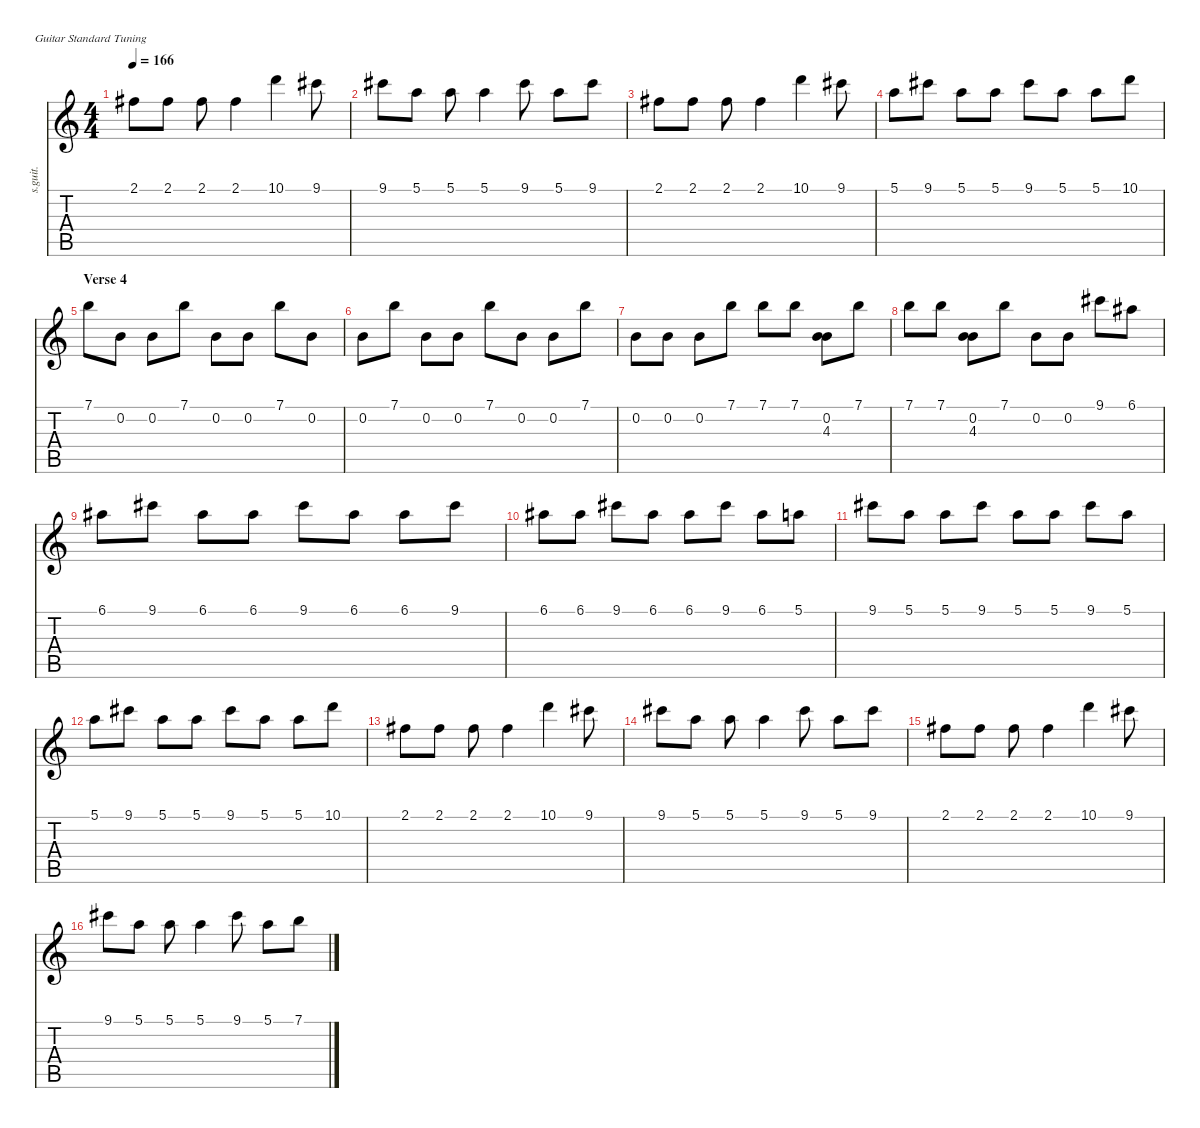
\defaultSystemsLayout 4
\hideDynamics
\bracketExtendMode nobrackets
\track ("Jonny Greenwood" "s.guit.") {instrument electricguitarjazz}
\staff {score tabs}
\tuning (E4 B3 G3 D3 A2 E2)
\ts (4 4)
\tempo 166
\clef g2
\ks c
2.1{acc #}.8{lyrics (0 "") lyrics (1 "") lyrics (2 "") lyrics (3 "") lyrics (4 "") dy f} 2.1{acc #}.8{lyrics (0 "") lyrics (1 "") lyrics (2 "") lyrics (3 "") lyrics (4 "")} 2.1{acc #}.8{lyrics (0 "") lyrics (1 "") lyrics (2 "") lyrics (3 "") lyrics (4 "")} 2.1{acc #}.4{lyrics (0 "") lyrics (1 "") lyrics (2 "") lyrics (3 "") lyrics (4 "")} 10.1.4{lyrics (0 "") lyrics (1 "") lyrics (2 "") lyrics (3 "") lyrics (4 "")} 9.1{acc #}.8{lyrics (0 "") lyrics (1 "") lyrics (2 "") lyrics (3 "") lyrics (4 "")} |
9.1{acc #}.8{lyrics (0 "") lyrics (1 "") lyrics (2 "") lyrics (3 "") lyrics (4 "")} 5.1.8{lyrics (0 "") lyrics (1 "") lyrics (2 "") lyrics (3 "") lyrics (4 "")} 5.1.8{lyrics (0 "") lyrics (1 "") lyrics (2 "") lyrics (3 "") lyrics (4 "")} 5.1.4{lyrics (0 "") lyrics (1 "") lyrics (2 "") lyrics (3 "") lyrics (4 "")} 9.1{acc #}.8{lyrics (0 "") lyrics (1 "") lyrics (2 "") lyrics (3 "") lyrics (4 "")} 5.1.8{lyrics (0 "") lyrics (1 "") lyrics (2 "") lyrics (3 "") lyrics (4 "")} 9.1{acc #}.8{lyrics (0 "") lyrics (1 "") lyrics (2 "") lyrics (3 "") lyrics (4 "")} |
2.1{acc #}.8{lyrics (0 "") lyrics (1 "") lyrics (2 "") lyrics (3 "") lyrics (4 "")} 2.1{acc #}.8{lyrics (0 "") lyrics (1 "") lyrics (2 "") lyrics (3 "") lyrics (4 "")} 2.1{acc #}.8{lyrics (0 "") lyrics (1 "") lyrics (2 "") lyrics (3 "") lyrics (4 "")} 2.1{acc #}.4{lyrics (0 "") lyrics (1 "") lyrics (2 "") lyrics (3 "") lyrics (4 "")} 10.1.4{lyrics (0 "") lyrics (1 "") lyrics (2 "") lyrics (3 "") lyrics (4 "")} 9.1{acc #}.8{lyrics (0 "") lyrics (1 "") lyrics (2 "") lyrics (3 "") lyrics (4 "")} |
5.1.8{lyrics (0 "") lyrics (1 "") lyrics (2 "") lyrics (3 "") lyrics (4 "")} 9.1{acc #}.8{lyrics (0 "") lyrics (1 "") lyrics (2 "") lyrics (3 "") lyrics (4 "")} 5.1.8{lyrics (0 "") lyrics (1 "") lyrics (2 "") lyrics (3 "") lyrics (4 "")} 5.1.8{lyrics (0 "") lyrics (1 "") lyrics (2 "") lyrics (3 "") lyrics (4 "")} 9.1{acc #}.8{lyrics (0 "") lyrics (1 "") lyrics (2 "") lyrics (3 "") lyrics (4 "")} 5.1.8{lyrics (0 "") lyrics (1 "") lyrics (2 "") lyrics (3 "") lyrics (4 "")} 5.1.8{lyrics (0 "") lyrics (1 "") lyrics (2 "") lyrics (3 "") lyrics (4 "")} 10.1.8{lyrics (0 "") lyrics (1 "") lyrics (2 "") lyrics (3 "") lyrics (4 "")} |
\section ("" "Verse 4")
7.1.8{lyrics (0 "") lyrics (1 "") lyrics (2 "") lyrics (3 "") lyrics (4 "")} 0.2.8{lyrics (0 "") lyrics (1 "") lyrics (2 "") lyrics (3 "") lyrics (4 "")} 0.2.8{lyrics (0 "") lyrics (1 "") lyrics (2 "") lyrics (3 "") lyrics (4 "")} 7.1.8{lyrics (0 "") lyrics (1 "") lyrics (2 "") lyrics (3 "") lyrics (4 "")} 0.2.8{lyrics (0 "") lyrics (1 "") lyrics (2 "") lyrics (3 "") lyrics (4 "")} 0.2.8{lyrics (0 "") lyrics (1 "") lyrics (2 "") lyrics (3 "") lyrics (4 "")} 7.1.8{lyrics (0 "") lyrics (1 "") lyrics (2 "") lyrics (3 "") lyrics (4 "")} 0.2.8{lyrics (0 "") lyrics (1 "") lyrics (2 "") lyrics (3 "") lyrics (4 "")} |
0.2.8{lyrics (0 "") lyrics (1 "") lyrics (2 "") lyrics (3 "") lyrics (4 "")} 7.1.8{lyrics (0 "") lyrics (1 "") lyrics (2 "") lyrics (3 "") lyrics (4 "")} 0.2.8{lyrics (0 "") lyrics (1 "") lyrics (2 "") lyrics (3 "") lyrics (4 "")} 0.2.8{lyrics (0 "") lyrics (1 "") lyrics (2 "") lyrics (3 "") lyrics (4 "")} 7.1.8{lyrics (0 "") lyrics (1 "") lyrics (2 "") lyrics (3 "") lyrics (4 "")} 0.2.8{lyrics (0 "") lyrics (1 "") lyrics (2 "") lyrics (3 "") lyrics (4 "")} 0.2.8{lyrics (0 "") lyrics (1 "") lyrics (2 "") lyrics (3 "") lyrics (4 "")} 7.1.8{lyrics (0 "") lyrics (1 "") lyrics (2 "") lyrics (3 "") lyrics (4 "")} |
0.2.8{lyrics (0 "") lyrics (1 "") lyrics (2 "") lyrics (3 "") lyrics (4 "")} 0.2.8{lyrics (0 "") lyrics (1 "") lyrics (2 "") lyrics (3 "") lyrics (4 "")} 0.2.8{lyrics (0 "") lyrics (1 "") lyrics (2 "") lyrics (3 "") lyrics (4 "")} 7.1.8{lyrics (0 "") lyrics (1 "") lyrics (2 "") lyrics (3 "") lyrics (4 "")} 7.1.8{lyrics (0 "") lyrics (1 "") lyrics (2 "") lyrics (3 "") lyrics (4 "")} 7.1.8{lyrics (0 "") lyrics (1 "") lyrics (2 "") lyrics (3 "") lyrics (4 "")} (0.2 4.3).8{lyrics (0 "") lyrics (1 "") lyrics (2 "") lyrics (3 "") lyrics (4 "")} 7.1.8{lyrics (0 "") lyrics (1 "") lyrics (2 "") lyrics (3 "") lyrics (4 "")} |
7.1.8{lyrics (0 "") lyrics (1 "") lyrics (2 "") lyrics (3 "") lyrics (4 "")} 7.1.8{lyrics (0 "") lyrics (1 "") lyrics (2 "") lyrics (3 "") lyrics (4 "")} (0.2 4.3).8{lyrics (0 "") lyrics (1 "") lyrics (2 "") lyrics (3 "") lyrics (4 "")} 7.1.8{lyrics (0 "") lyrics (1 "") lyrics (2 "") lyrics (3 "") lyrics (4 "")} 0.2.8{lyrics (0 "") lyrics (1 "") lyrics (2 "") lyrics (3 "") lyrics (4 "")} 0.2.8{lyrics (0 "") lyrics (1 "") lyrics (2 "") lyrics (3 "") lyrics (4 "")} 9.1{acc #}.8{lyrics (0 "") lyrics (1 "") lyrics (2 "") lyrics (3 "") lyrics (4 "")} 6.1{acc #}.8{lyrics (0 "") lyrics (1 "") lyrics (2 "") lyrics (3 "") lyrics (4 "")} |
6.1{acc #}.8{lyrics (0 "") lyrics (1 "") lyrics (2 "") lyrics (3 "") lyrics (4 "")} 9.1{acc #}.8{lyrics (0 "") lyrics (1 "") lyrics (2 "") lyrics (3 "") lyrics (4 "")} 6.1{acc #}.8{lyrics (0 "") lyrics (1 "") lyrics (2 "") lyrics (3 "") lyrics (4 "")} 6.1{acc #}.8{lyrics (0 "") lyrics (1 "") lyrics (2 "") lyrics (3 "") lyrics (4 "")} 9.1{acc #}.8{lyrics (0 "") lyrics (1 "") lyrics (2 "") lyrics (3 "") lyrics (4 "")} 6.1{acc #}.8{lyrics (0 "") lyrics (1 "") lyrics (2 "") lyrics (3 "") lyrics (4 "")} 6.1{acc #}.8{lyrics (0 "") lyrics (1 "") lyrics (2 "") lyrics (3 "") lyrics (4 "")} 9.1{acc #}.8{lyrics (0 "") lyrics (1 "") lyrics (2 "") lyrics (3 "") lyrics (4 "")} |
6.1{acc #}.8{lyrics (0 "") lyrics (1 "") lyrics (2 "") lyrics (3 "") lyrics (4 "")} 6.1{acc #}.8{lyrics (0 "") lyrics (1 "") lyrics (2 "") lyrics (3 "") lyrics (4 "")} 9.1{acc #}.8{lyrics (0 "") lyrics (1 "") lyrics (2 "") lyrics (3 "") lyrics (4 "")} 6.1{acc #}.8{lyrics (0 "") lyrics (1 "") lyrics (2 "") lyrics (3 "") lyrics (4 "")} 6.1{acc #}.8{lyrics (0 "") lyrics (1 "") lyrics (2 "") lyrics (3 "") lyrics (4 "")} 9.1{acc #}.8{lyrics (0 "") lyrics (1 "") lyrics (2 "") lyrics (3 "") lyrics (4 "")} 6.1{acc #}.8{lyrics (0 "") lyrics (1 "") lyrics (2 "") lyrics (3 "") lyrics (4 "")} 5.1.8{lyrics (0 "") lyrics (1 "") lyrics (2 "") lyrics (3 "") lyrics (4 "")} |
9.1{acc #}.8{lyrics (0 "") lyrics (1 "") lyrics (2 "") lyrics (3 "") lyrics (4 "")} 5.1.8{lyrics (0 "") lyrics (1 "") lyrics (2 "") lyrics (3 "") lyrics (4 "")} 5.1.8{lyrics (0 "") lyrics (1 "") lyrics (2 "") lyrics (3 "") lyrics (4 "")} 9.1{acc #}.8{lyrics (0 "") lyrics (1 "") lyrics (2 "") lyrics (3 "") lyrics (4 "")} 5.1.8{lyrics (0 "") lyrics (1 "") lyrics (2 "") lyrics (3 "") lyrics (4 "")} 5.1.8{lyrics (0 "") lyrics (1 "") lyrics (2 "") lyrics (3 "") lyrics (4 "")} 9.1{acc #}.8{lyrics (0 "") lyrics (1 "") lyrics (2 "") lyrics (3 "") lyrics (4 "")} 5.1.8{lyrics (0 "") lyrics (1 "") lyrics (2 "") lyrics (3 "") lyrics (4 "")} |
5.1.8{lyrics (0 "") lyrics (1 "") lyrics (2 "") lyrics (3 "") lyrics (4 "")} 9.1{acc #}.8{lyrics (0 "") lyrics (1 "") lyrics (2 "") lyrics (3 "") lyrics (4 "")} 5.1.8{lyrics (0 "") lyrics (1 "") lyrics (2 "") lyrics (3 "") lyrics (4 "")} 5.1.8{lyrics (0 "") lyrics (1 "") lyrics (2 "") lyrics (3 "") lyrics (4 "")} 9.1{acc #}.8{lyrics (0 "") lyrics (1 "") lyrics (2 "") lyrics (3 "") lyrics (4 "")} 5.1.8{lyrics (0 "") lyrics (1 "") lyrics (2 "") lyrics (3 "") lyrics (4 "")} 5.1.8{lyrics (0 "") lyrics (1 "") lyrics (2 "") lyrics (3 "") lyrics (4 "")} 10.1.8{lyrics (0 "") lyrics (1 "") lyrics (2 "") lyrics (3 "") lyrics (4 "")} |
2.1{acc #}.8{lyrics (0 "") lyrics (1 "") lyrics (2 "") lyrics (3 "") lyrics (4 "")} 2.1{acc #}.8{lyrics (0 "") lyrics (1 "") lyrics (2 "") lyrics (3 "") lyrics (4 "")} 2.1{acc #}.8{lyrics (0 "") lyrics (1 "") lyrics (2 "") lyrics (3 "") lyrics (4 "")} 2.1{acc #}.4{lyrics (0 "") lyrics (1 "") lyrics (2 "") lyrics (3 "") lyrics (4 "")} 10.1.4{lyrics (0 "") lyrics (1 "") lyrics (2 "") lyrics (3 "") lyrics (4 "")} 9.1{acc #}.8{lyrics (0 "") lyrics (1 "") lyrics (2 "") lyrics (3 "") lyrics (4 "")} |
9.1{acc #}.8{lyrics (0 "") lyrics (1 "") lyrics (2 "") lyrics (3 "") lyrics (4 "")} 5.1.8{lyrics (0 "") lyrics (1 "") lyrics (2 "") lyrics (3 "") lyrics (4 "")} 5.1.8{lyrics (0 "") lyrics (1 "") lyrics (2 "") lyrics (3 "") lyrics (4 "")} 5.1.4{lyrics (0 "") lyrics (1 "") lyrics (2 "") lyrics (3 "") lyrics (4 "")} 9.1{acc #}.8{lyrics (0 "") lyrics (1 "") lyrics (2 "") lyrics (3 "") lyrics (4 "")} 5.1.8{lyrics (0 "") lyrics (1 "") lyrics (2 "") lyrics (3 "") lyrics (4 "")} 9.1{acc #}.8{lyrics (0 "") lyrics (1 "") lyrics (2 "") lyrics (3 "") lyrics (4 "")} |
2.1{acc #}.8{lyrics (0 "") lyrics (1 "") lyrics (2 "") lyrics (3 "") lyrics (4 "")} 2.1{acc #}.8{lyrics (0 "") lyrics (1 "") lyrics (2 "") lyrics (3 "") lyrics (4 "")} 2.1{acc #}.8{lyrics (0 "") lyrics (1 "") lyrics (2 "") lyrics (3 "") lyrics (4 "")} 2.1{acc #}.4{lyrics (0 "") lyrics (1 "") lyrics (2 "") lyrics (3 "") lyrics (4 "")} 10.1.4{lyrics (0 "") lyrics (1 "") lyrics (2 "") lyrics (3 "") lyrics (4 "")} 9.1{acc #}.8{lyrics (0 "") lyrics (1 "") lyrics (2 "") lyrics (3 "") lyrics (4 "")} |
9.1{acc #}.8{lyrics (0 "") lyrics (1 "") lyrics (2 "") lyrics (3 "") lyrics (4 "")} 5.1.8{lyrics (0 "") lyrics (1 "") lyrics (2 "") lyrics (3 "") lyrics (4 "")} 5.1.8{lyrics (0 "") lyrics (1 "") lyrics (2 "") lyrics (3 "") lyrics (4 "")} 5.1.4{lyrics (0 "") lyrics (1 "") lyrics (2 "") lyrics (3 "") lyrics (4 "")} 9.1{acc #}.8{lyrics (0 "") lyrics (1 "") lyrics (2 "") lyrics (3 "") lyrics (4 "")} 5.1.8{lyrics (0 "") lyrics (1 "") lyrics (2 "") lyrics (3 "") lyrics (4 "")} 7.1.8{lyrics (0 "") lyrics (1 "") lyrics (2 "") lyrics (3 "") lyrics (4 "")}
